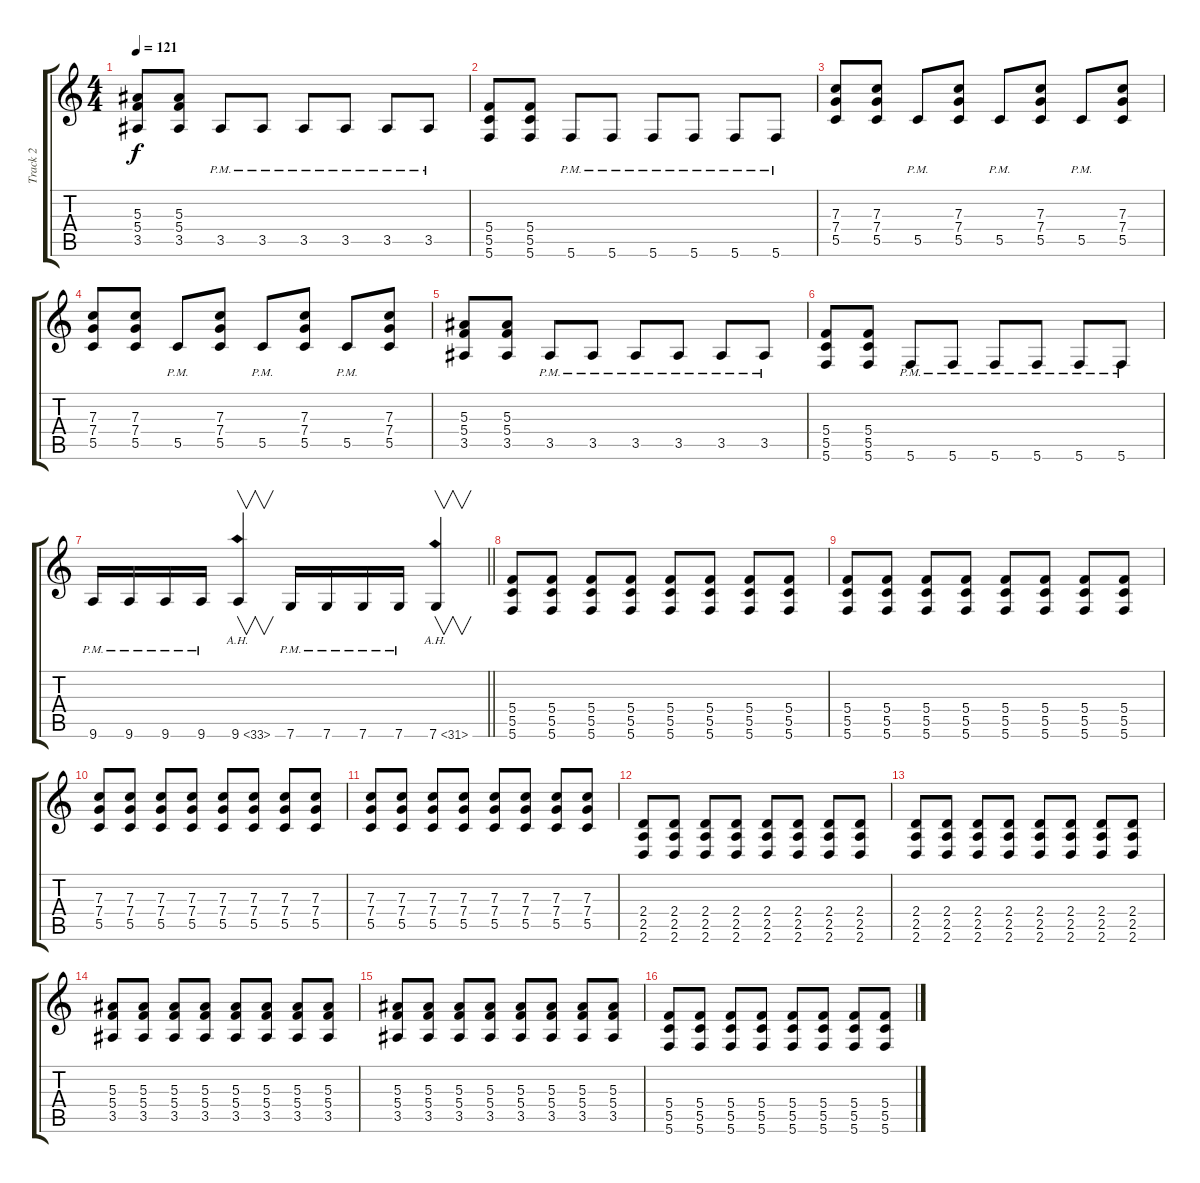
\track ("Track 2" "Track 2") {instrument overdrivenguitar}
\staff {score tabs}
\tuning (D4 A3 F3 C3 G2 C2) {hide}
\ts (4 4)
\section ("" "")
\tempo 121
\clef g2
\ks c
(5.3 5.4 3.5).8{dy f} (5.3 5.4 3.5).8 3.5{pm}.8 3.5{pm}.8 3.5{pm}.8 3.5{pm}.8 3.5{pm}.8 3.5{pm}.8 |
(5.4 5.5 5.6).8 (5.4 5.5 5.6).8 5.6{pm}.8 5.6{pm}.8 5.6{pm}.8 5.6{pm}.8 5.6{pm}.8 5.6{pm}.8 |
(7.3 7.4 5.5).8 (7.3 7.4 5.5).8 5.5{pm}.8 (7.3 7.4 5.5).8 5.5{pm}.8 (7.3 7.4 5.5).8 5.5{pm}.8 (7.3 7.4 5.5).8 |
(7.3 7.4 5.5).8 (7.3 7.4 5.5).8 5.5{pm}.8 (7.3 7.4 5.5).8 5.5{pm}.8 (7.3 7.4 5.5).8 5.5{pm}.8 (7.3 7.4 5.5).8 |
(5.3 5.4 3.5).8 (5.3 5.4 3.5).8 3.5{pm}.8 3.5{pm}.8 3.5{pm}.8 3.5{pm}.8 3.5{pm}.8 3.5{pm}.8 |
(5.4 5.5 5.6).8 (5.4 5.5 5.6).8 5.6{pm}.8 5.6{pm}.8 5.6{pm}.8 5.6{pm}.8 5.6{pm}.8 5.6{pm}.8 |
\barLineRight lightlight
9.6{pm}.16 9.6{pm}.16 9.6{pm}.16 9.6{pm}.16 9.6{ah 24}.4{v} 7.6{pm}.16 7.6{pm}.16 7.6{pm}.16 7.6{pm}.16 7.6{ah 24}.4{v} |
\section ("" "")
(5.4 5.5 5.6).8 (5.4 5.5 5.6).8 (5.4 5.5 5.6).8 (5.4 5.5 5.6).8 (5.4 5.5 5.6).8 (5.4 5.5 5.6).8 (5.4 5.5 5.6).8 (5.4 5.5 5.6).8 |
(5.4 5.5 5.6).8 (5.4 5.5 5.6).8 (5.4 5.5 5.6).8 (5.4 5.5 5.6).8 (5.4 5.5 5.6).8 (5.4 5.5 5.6).8 (5.4 5.5 5.6).8 (5.4 5.5 5.6).8 |
(7.3 7.4 5.5).8 (7.3 7.4 5.5).8 (7.3 7.4 5.5).8 (7.3 7.4 5.5).8 (7.3 7.4 5.5).8 (7.3 7.4 5.5).8 (7.3 7.4 5.5).8 (7.3 7.4 5.5).8 |
(7.3 7.4 5.5).8 (7.3 7.4 5.5).8 (7.3 7.4 5.5).8 (7.3 7.4 5.5).8 (7.3 7.4 5.5).8 (7.3 7.4 5.5).8 (7.3 7.4 5.5).8 (7.3 7.4 5.5).8 |
(2.4 2.5 2.6).8 (2.4 2.5 2.6).8 (2.4 2.5 2.6).8 (2.4 2.5 2.6).8 (2.4 2.5 2.6).8 (2.4 2.5 2.6).8 (2.4 2.5 2.6).8 (2.4 2.5 2.6).8 |
(2.4 2.5 2.6).8 (2.4 2.5 2.6).8 (2.4 2.5 2.6).8 (2.4 2.5 2.6).8 (2.4 2.5 2.6).8 (2.4 2.5 2.6).8 (2.4 2.5 2.6).8 (2.4 2.5 2.6).8 |
(5.3 5.4 3.5).8 (5.3 5.4 3.5).8 (5.3 5.4 3.5).8 (5.3 5.4 3.5).8 (5.3 5.4 3.5).8 (5.3 5.4 3.5).8 (5.3 5.4 3.5).8 (5.3 5.4 3.5).8 |
(5.3 5.4 3.5).8 (5.3 5.4 3.5).8 (5.3 5.4 3.5).8 (5.3 5.4 3.5).8 (5.3 5.4 3.5).8 (5.3 5.4 3.5).8 (5.3 5.4 3.5).8 (5.3 5.4 3.5).8 |
(5.4 5.5 5.6).8 (5.4 5.5 5.6).8 (5.4 5.5 5.6).8 (5.4 5.5 5.6).8 (5.4 5.5 5.6).8 (5.4 5.5 5.6).8 (5.4 5.5 5.6).8 (5.4 5.5 5.6).8
